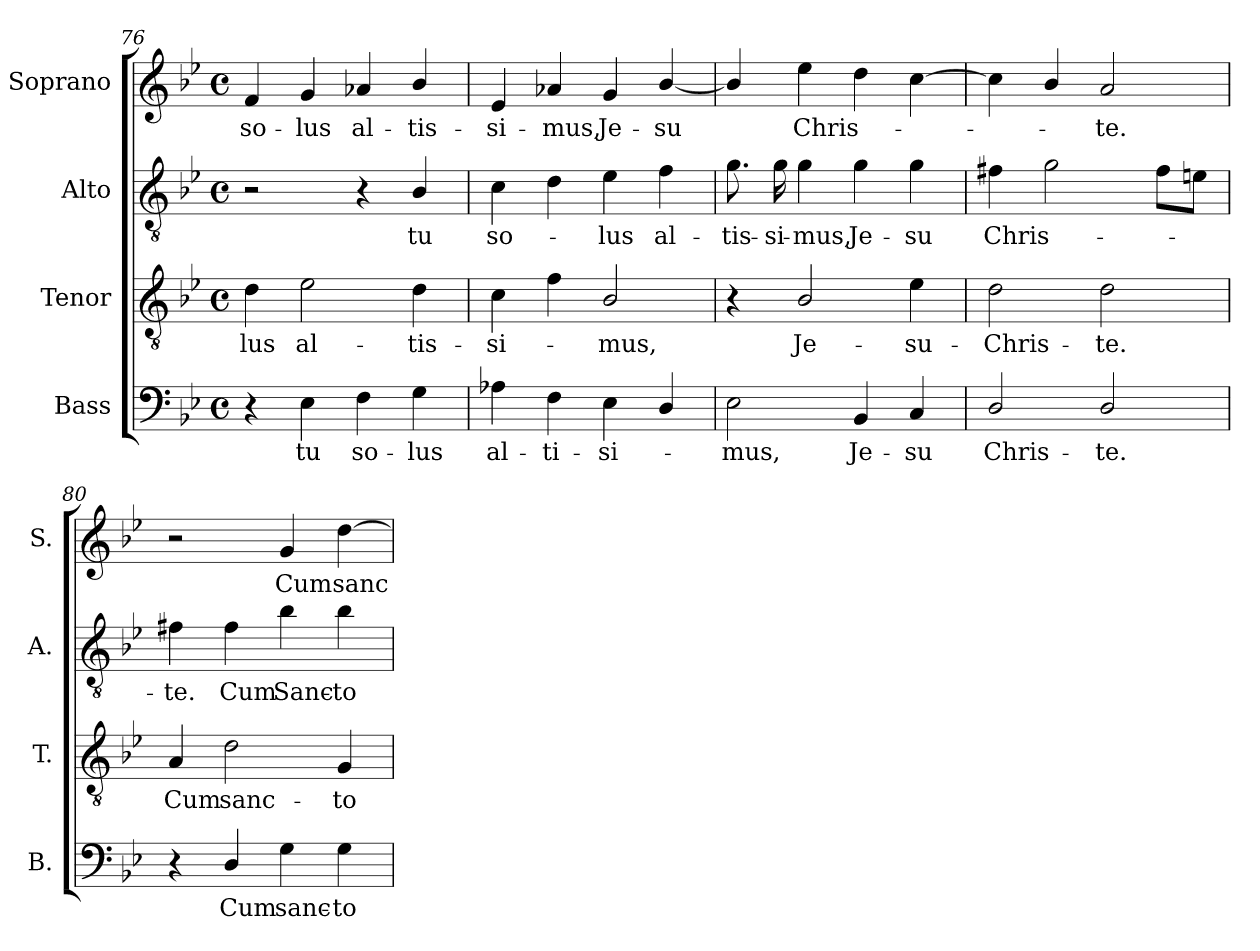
**kern	**text	**kern	**text	**kern	**text	**kern	**text
*part4	*part4	*part3	*part3	*part2	*part2	*part1	*part1
*staff4	*staff4	*staff3	*staff3	*staff2	*staff2	*staff1	*staff1
*I"Bass	*	*I"Tenor	*	*I"Alto	*	*I"Soprano	*
*I'B.	*	*I'T.	*	*I'A.	*	*I'S.	*
*clefF4	*	*clefGv2	*	*clefGv2	*	*clefG2	*
*	*	*ITrd7c12	*	*ITrd7c12	*	*	*
*k[b-e-]	*	*k[b-e-]	*	*k[b-e-]	*	*k[b-e-]	*
*B-:	*	*B-:	*	*B-:	*	*B-:	*
*M4/4	*	*M4/4	*	*M4/4	*	*M4/4	*
*met(c)	*	*met(c)	*	*met(c)	*	*met(c)	*
=76	=76	=76	=76	=76	=76	=76	=76
!	!	!	!LO:LY:b:color=#000000	!	!	!	!
!	!	!	!	!	!	!	!LO:LY:b:color=#000000
4r	.	4Di\	-lus	2r	.	4fi/	so-
!	!LO:LY:b:color=#000000	!	!	!	!	!	!
!	!	!	!LO:LY:b:color=#000000	!	!	!	!
!	!	!	!	!	!	!	!LO:LY:b:color=#000000
4E-i\	tu	2E-i\	al-	.	.	4gi/	-lus
!	!LO:LY:b:color=#000000	!	!	!	!	!	!
!	!	!	!	!	!	!	!LO:LY:b:color=#000000
4Fi\	so-	.	.	4r	.	4a-Xi/	al-
!	!LO:LY:b:color=#000000	!	!	!	!	!	!
!	!	!	!LO:LY:b:color=#000000	!	!	!	!
!	!	!	!	!	!LO:LY:b:color=#000000	!	!
!	!	!	!	!	!	!	!LO:LY:b:color=#000000
4Gi\	-lus	4Di\	-tis-	4BB-i/	tu	4b-i/	-tis-
!!LO:PB:g=z
=77	=77	=77	=77	=77	=77	=77	=77
!	!LO:LY:b:color=#000000	!	!	!	!	!	!
!	!	!	!LO:LY:b:color=#000000	!	!	!	!
!	!	!	!	!	!LO:LY:b:color=#000000	!	!
!	!	!	!	!	!	!	!LO:LY:b:color=#000000
4A-Xi\	al-	4Ci\	-si-	4Ci\	so-	4e-i/	-si-
!	!LO:LY:b:color=#000000	!	!	!	!	!	!
!	!	!	!	!	!	!	!LO:LY:b:color=#000000
4Fi\	-ti-	4Fi\	.	4Di\	.	4a-Xi/	-mus,
!	!LO:LY:b:color=#000000	!	!	!	!	!	!
!	!	!	!LO:LY:b:color=#000000	!	!	!	!
!	!	!	!	!	!LO:LY:b:color=#000000	!	!
!	!	!	!	!	!	!	!LO:LY:b:color=#000000
4E-i\	-si-	2BB-i/	-mus,	4E-i\	-lus	4gi/	Je-
!	!	!	!	!	!LO:LY:b:color=#000000	!	!
!	!	!	!	!	!	!	!LO:LY:b:color=#000000
4Di/	.	.	.	4Fi\	al-	[4b-i/	-su
=78	=78	=78	=78	=78	=78	=78	=78
!	!LO:LY:b:color=#000000	!	!	!	!	!	!
!	!	!	!	!	!LO:LY:b:color=#000000	!	!
2E-i\	-mus,	4r	.	8.Gi\	-tis-	4b-i/]	.
!	!	!	!	!	!LO:LY:b:color=#000000	!	!
.	.	.	.	16Gi\	-si-	.	.
!	!	!	!LO:LY:b:color=#000000	!	!	!	!
!	!	!	!	!	!LO:LY:b:color=#000000	!	!
!	!	!	!	!	!	!	!LO:LY:b:color=#000000
.	.	2BB-i/	Je-	4Gi\	-mus,	4ee-i\	Chris-
!	!LO:LY:b:color=#000000	!	!	!	!	!	!
!	!	!	!	!	!LO:LY:b:color=#000000	!	!
4BB-i/	Je-	.	.	4Gi\	Je-	4ddi\	.
!	!LO:LY:b:color=#000000	!	!	!	!	!	!
!	!	!	!LO:LY:b:color=#000000	!	!	!	!
!	!	!	!	!	!LO:LY:b:color=#000000	!	!
4Ci/	-su	4E-i\	-su-	4Gi\	-su	[4cci\	.
=79	=79	=79	=79	=79	=79	=79	=79
!	!LO:LY:b:color=#000000	!	!	!	!	!	!
!	!	!	!LO:LY:b:color=#000000	!	!	!	!
!	!	!	!	!	!LO:LY:b:color=#000000	!	!
2Di/	Chris-	2Di\	-Chris-	4F#Xi\	Chris-	4cci\]	.
.	.	.	.	2Gi\	.	4b-i/	.
!	!LO:LY:b:color=#000000	!	!	!	!	!	!
!	!	!	!LO:LY:b:color=#000000	!	!	!	!
!	!	!	!	!	!	!	!LO:LY:b:color=#000000
2Di/	-te.	2Di\	-te.	.	.	2ai/	-te.
.	.	.	.	8F#i\L	.	.	.
.	.	.	.	8Eni\J	.	.	.
=80	=80	=80	=80	=80	=80	=80	=80
!	!	!	!LO:LY:b:color=#000000	!	!	!	!
!	!	!	!	!	!LO:LY:b:color=#000000	!	!
4r	.	4AAi/	Cum	4F#Xi\	-te.	2r	.
!	!LO:LY:b:color=#000000	!	!	!	!	!	!
!	!	!	!LO:LY:b:color=#000000	!	!	!	!
!	!	!	!	!	!LO:LY:b:color=#000000	!	!
4Di/	Cum	2Di\	sanc-	4F#i\	Cum	.	.
!	!LO:LY:b:color=#000000	!	!	!	!	!	!
!	!	!	!	!	!LO:LY:b:color=#000000	!	!
!	!	!	!	!	!	!	!LO:LY:b:color=#000000
4Gi\	sanc-	.	.	4B-i\	Sanc-	4gi/	Cum
!	!LO:LY:b:color=#000000	!	!	!	!	!	!
!	!	!	!LO:LY:b:color=#000000	!	!	!	!
!	!	!	!	!	!LO:LY:b:color=#000000	!	!
!	!	!	!	!	!	!	!LO:LY:b:color=#000000
4Gi\	-to	4GGi/	-to	4B-i\	-to	[4ddi\	sanc-
=	=	=	=	=	=	=	=
*-	*-	*-	*-	*-	*-	*-	*-
